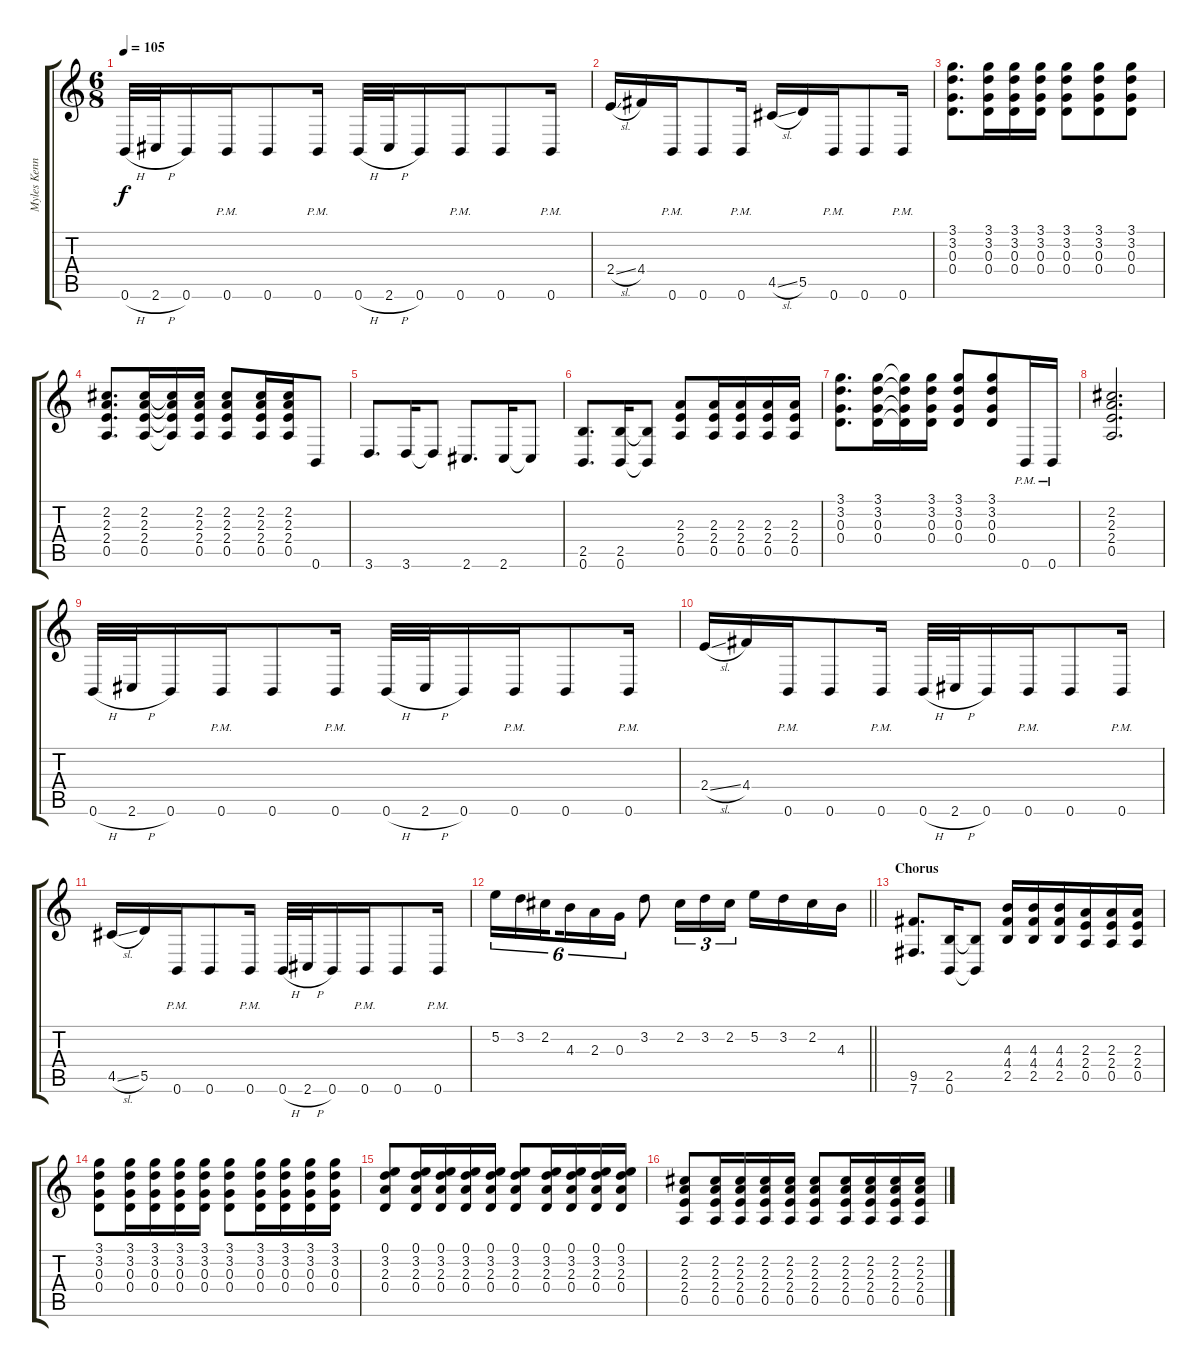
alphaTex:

\track ("Myles Kennedy" "Myles Kenn") {instrument distortionguitar}
\staff {score tabs}
\tuning (E4 B3 G3 D3 A2 B1) {hide}
\ts (6 8)
\tempo 105
\clef g2
\ks c
0.6{h}.32{dy f} 2.6{h}.32 0.6.16 0.6{pm}.16 0.6.8 0.6{pm}.16 0.6{h}.32 2.6{h}.32 0.6.16 0.6{pm}.16 0.6.8 0.6{pm}.16 |
2.4{sl}.16 4.4.16 0.6{pm}.16 0.6.8 0.6{pm}.16 4.5{sl}.16 5.5.16 0.6{pm}.16 0.6.8 0.6{pm}.16 |
(3.1 3.2 0.3 0.4).8{d} (3.1 3.2 0.3 0.4).16 (3.1 3.2 0.3 0.4).16 (3.1 3.2 0.3 0.4).16 (3.1 3.2 0.3 0.4).8 (3.1 3.2 0.3 0.4).8 (3.1 3.2 0.3 0.4).8 |
(2.2 2.3 2.4 0.5).8{d} (2.2 2.3 2.4 0.5).16 (2.2{t} 2.3{t} 2.4{t} 0.5{t}).16 (2.2 2.3 2.4 0.5).16 (2.2 2.3 2.4 0.5).8 (2.2 2.3 2.4 0.5).16 (2.2 2.3 2.4 0.5).16 0.6.8 |
3.6.8{d} 3.6.16 3.6{t}.8 2.6.8{d} 2.6.16 2.6{t}.8 |
(2.5 0.6).8{d} (2.5 0.6).16 (2.5{t} 0.6{t}).8 (2.3 2.4 0.5).8 (2.3 2.4 0.5).16 (2.3 2.4 0.5).16 (2.3 2.4 0.5).16 (2.3 2.4 0.5).16 |
(3.1 3.2 0.3 0.4).8{d} (3.1 3.2 0.3 0.4).16 (3.1{t} 3.2{t} 0.3{t} 0.4{t}).16 (3.1 3.2 0.3 0.4).16 (3.1 3.2 0.3 0.4).8 (3.1 3.2 0.3 0.4).8 0.6{pm}.16 0.6{pm}.16 |
(2.2 2.3 2.4 0.5).2{d} |
0.6{h}.32 2.6{h}.32 0.6.16 0.6{pm}.16 0.6.8 0.6{pm}.16 0.6{h}.32 2.6{h}.32 0.6.16 0.6{pm}.16 0.6.8 0.6{pm}.16 |
2.4{sl}.16 4.4.16 0.6{pm}.16 0.6.8 0.6{pm}.16 0.6{h}.32 2.6{h}.32 0.6.16 0.6{pm}.16 0.6.8 0.6{pm}.16 |
4.5{sl}.16 5.5.16 0.6{pm}.16 0.6.8 0.6{pm}.16 0.6{h}.32 2.6{h}.32 0.6.16 0.6{pm}.16 0.6.8 0.6{pm}.16 |
\barLineRight lightlight
5.2.16{tu (6 4)} 3.2.16{tu (6 4)} 2.2.16{tu (6 4) beam splitsecondary} 4.3.16{tu (6 4)} 2.3.16{tu (6 4)} 0.3.16{tu (6 4)} 3.2.8 2.2.16{tu (3 2)} 3.2.16{tu (3 2)} 2.2.16{tu (3 2) beam splitsecondary} 5.2.16 3.2.16 2.2.16 4.3.16 |
\section ("" "Chorus")
(9.5 7.6).8{d} (2.5 0.6).16 (2.5{t} 0.6{t}).8 (4.3 4.4 2.5).16 (4.3 4.4 2.5).16 (4.3 4.4 2.5).16 (2.3 2.4 0.5).16 (2.3 2.4 0.5).16 (2.3 2.4 0.5).16 |
(3.1 3.2 0.3 0.4).8 (3.1 3.2 0.3 0.4).16 (3.1 3.2 0.3 0.4).16 (3.1 3.2 0.3 0.4).16 (3.1 3.2 0.3 0.4).16 (3.1 3.2 0.3 0.4).8 (3.1 3.2 0.3 0.4).16 (3.1 3.2 0.3 0.4).16 (3.1 3.2 0.3 0.4).16 (3.1 3.2 0.3 0.4).16 |
(0.1 3.2 2.3 0.4).8 (0.1 3.2 2.3 0.4).16 (0.1 3.2 2.3 0.4).16 (0.1 3.2 2.3 0.4).16 (0.1 3.2 2.3 0.4).16 (0.1 3.2 2.3 0.4).8 (0.1 3.2 2.3 0.4).16 (0.1 3.2 2.3 0.4).16 (0.1 3.2 2.3 0.4).16 (0.1 3.2 2.3 0.4).16 |
(2.2 2.3 2.4 0.5).8 (2.2 2.3 2.4 0.5).16 (2.2 2.3 2.4 0.5).16 (2.2 2.3 2.4 0.5).16 (2.2 2.3 2.4 0.5).16 (2.2 2.3 2.4 0.5).8 (2.2 2.3 2.4 0.5).16 (2.2 2.3 2.4 0.5).16 (2.2 2.3 2.4 0.5).16 (2.2 2.3 2.4 0.5).16
